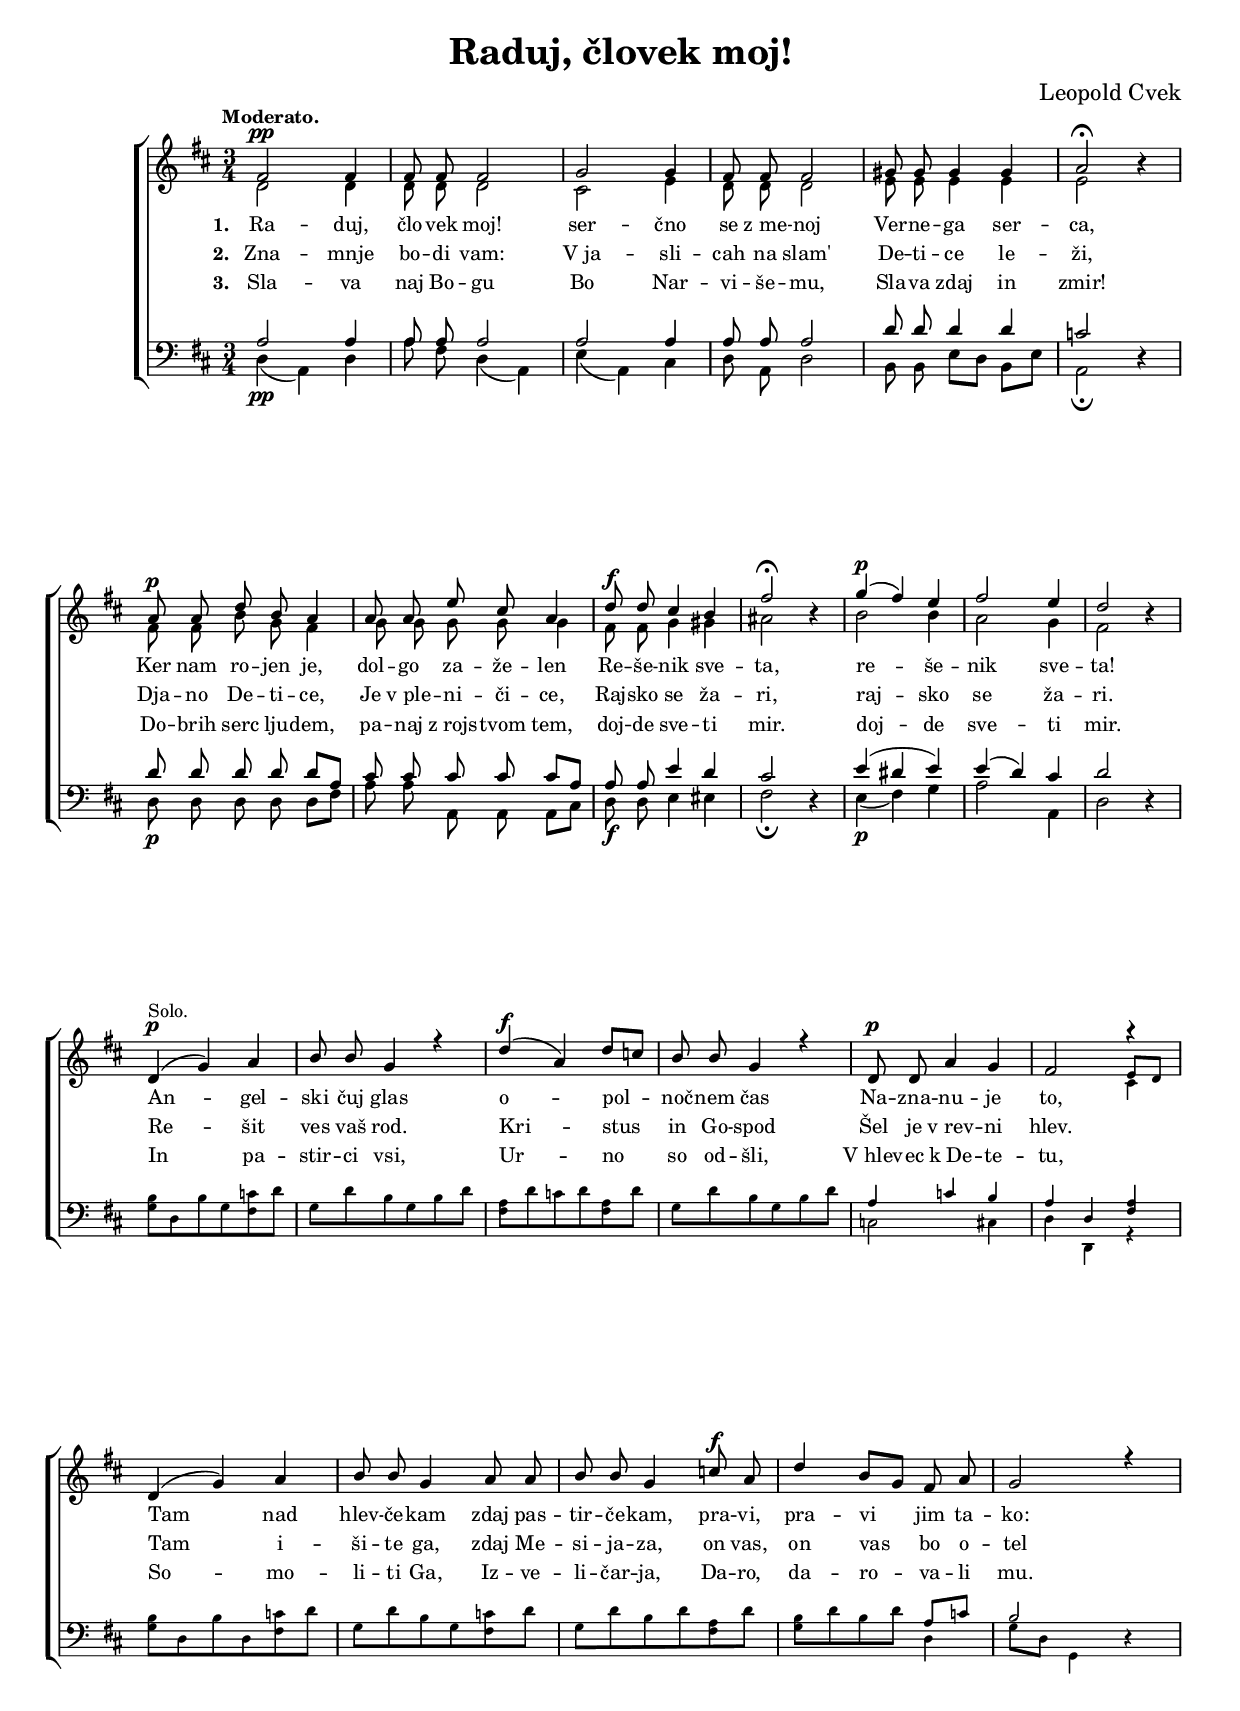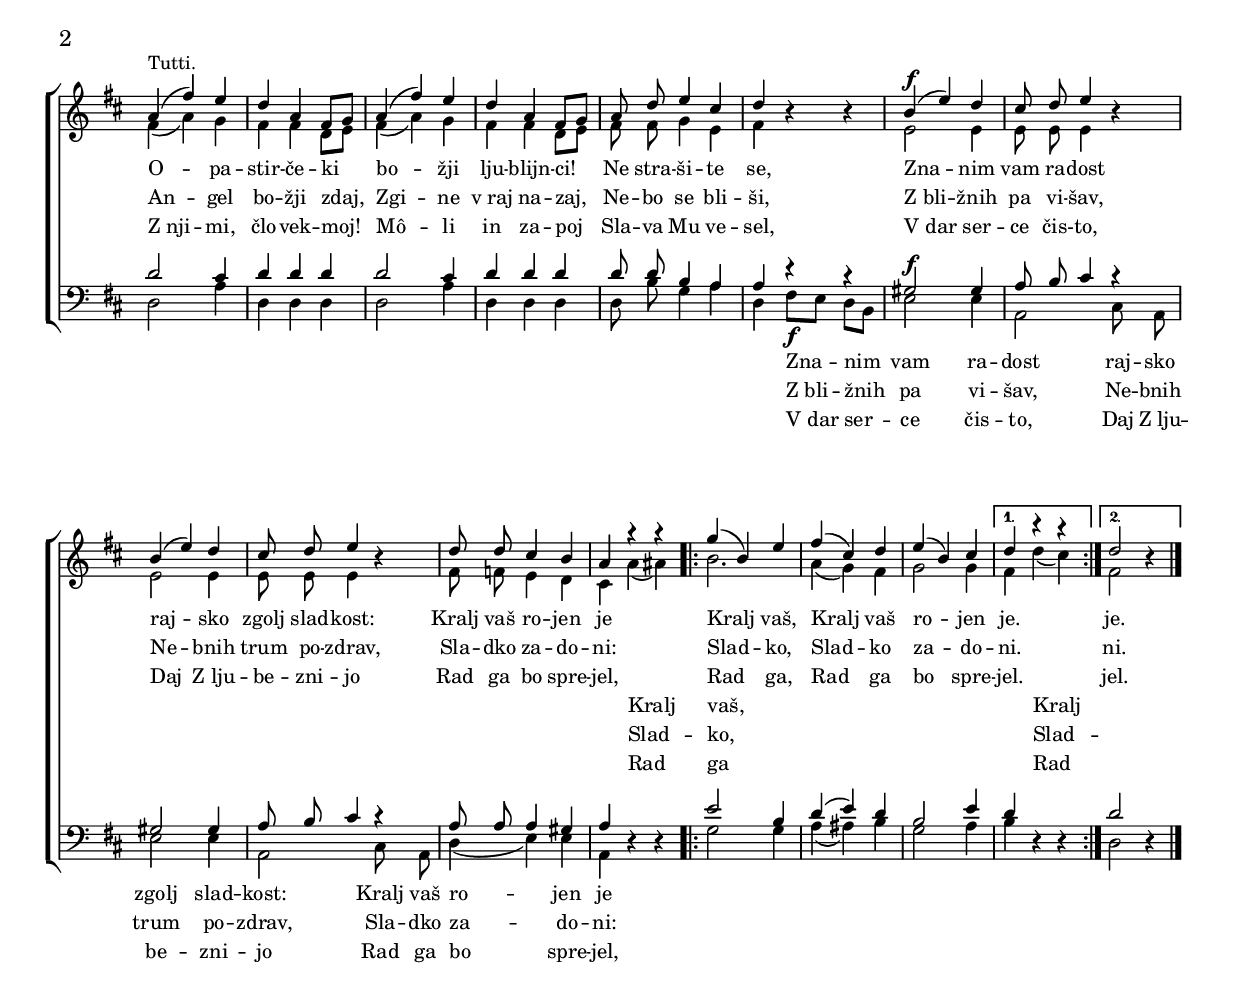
\version "2.22.2"
\language "deutsch"
\header{
  title = "Raduj, človek moj!"
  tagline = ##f
  composer = "Leopold Cvek"
}

global = { \key d \major \time 3/4 \autoBeamOff }

sopran = \relative  {
  \global
  \dynamicUp
  fis'2\pp fis4
  fis8 fis8 fis2
  g2 g4
  fis8 fis8 fis2
  gis8 gis8 gis4 gis4
  a2\fermata r4

  a8\p a8 d8 h8 a4
  a8 a8 e'8 cis8 a4
  d8\f d8 cis4 h4
  fis'2\fermata r4

  g4\p( fis4) e4
  fis2 e4
  d2 r4

  \break
  d,4\p^\markup "Solo." ( g4) a4
  h8 h8 g4 r4
  d'4\f( a4) d8[ c8]
  h8 h8 g4 r4

  d8\p d8 a'4 g4
  fis2 r4

  d4( g4) a4
  h8 h8 g4 a8 a8
  h8 h8 g4 c8\f a8
  d4 h8[ g8] fis8 a8
  g2 r4

  \break
  a4^\markup "Tutti." ( fis'4) e4
  d4 a4 fis8[ g8]
  a4( fis'4) e4
  d4 a4 fis8[ g8]
  a8 d8 e4 cis4
  d4 r4 r4

  h4\f( e4) d4
  cis8 d8 e4 r4
  h4( e4) d4
  cis8 d8 e4 r4
  d8 d8 cis4 h4
  a4 r4 r4

  \repeat volta 2 {
    g'4( h,4) e4
    fis4( cis4) d4
    e4( h4) cis4
  }
  \alternative {
    { d4 r4 r4 }
    { d2 r4 \bar "|." }
  }
}
alto = \relative  {
  \global
  d'2 d4
  d8 d8 d2
  cis2 e4
  d8 d8 d2

  e8 e8 e4 e4
  e2 r4

  fis8 fis8 h8 g8 fis4
  g8 g8 g8 g8 g4
  fis8 fis8 g4 gis4
  ais2 r4

  h2 h4
  a2 g4
  fis2 r4
  s2.*11

  fis4( a4) g4
  fis4 fis4 d8[ e8]
  fis4( a4) g4
  fis4 fis4 d8[ e8]
  fis8 fis8 g4 e4
  fis4 r4 r4

  e2 e4
  e8 e8 e4 r4
  e2 e4
  e8 e8 e4 r4
  fis8 f8 e4 d4
  cis4

  a'4( ais4)
  \repeat volta 2 {
    h2.
    a4( g4) fis4
    g2 g4
  }
  \alternative {
    { fis4 d'4( cis4) | }
    { fis,2 r4 }
  }
}
tenor = \relative {
  \global
  \dynamicUp
  a2 a4
  a8 a8 a2
  a2 a4
  a8 a8 a2
  d8 d8 d4 d4
  c2 r4

  d8 d8 d8 d8 d8[ a8]
  cis8 cis8 cis8 cis8 cis8[ a8]
  a8 a8 e'4 d4
  cis2 r4

  e4( dis4 e4)
  e4( d4) cis4
  d2 r4
  s2.*11

  d2 cis4
  d4 d4 d4
  d2 cis4
  d4 d4 d4
  d8 d8 h4 a4
  a4 r4 r4

  gis2\f gis4
  a8 h8 cis4 r4
  gis2 gis4
  a8 h8 cis4 r4
  a8 a8 a4 gis4
  a4 r4 r4
  \repeat volta 2 {
    e'2 h4
    d4( e4) d4
    h2 e4
  }
  \alternative {
    { d4 r4 r4 | }
    { d2 r4 }
  }
}
bass = \relative  {
  \global
  d4\pp( a4) d4
  a'8 fis8 d4( a4)
  e'4( a,4) cis4
  d8 a8 d2

  h8 h8 e8[ d8] h8[e8]
  a,2\fermata r4

  d8\p d8 d8 d8 d8[ fis8]
  a8 a8 a,8 a8 a8[ cis8]
  d8\f d8 e4 eis4
  fis2\fermata r4
  e4\p( fis4) g4
  a2 a,4
  d2 r4
  s2.*11
  d2 a'4
  d,4 d4 d4
  d2 a'4
  d,4 d4 d4
  d8 h'8 g4 a4
  d,4

  fis8\f[ e8] d8[ h8]
  e2 e4
  a,2 cis8 a8
  e'2 e4
  a,2 cis8 a8
  d4( e4) e4
  a,4 r4 r4
  \repeat volta 2 {
    g'2 g4
    a4( ais4) h4
    g2 a4
  }
  \alternative {
    { h4 r4 r4 | }
    { d,2 r4 }
  }
}

orgS = 0.8
orgA = \relative \magnifyMusic \orgS {
  \global
  s2.*18
  s2 e'8[ d8]
}

orgB = \relative \magnifyMusic \orgS {
  \global
  s2.*18
  s2 cis'4
}

orgC = \relative \magnifyMusic \orgS {
  \global
  \autoBeamOn
  s2.*17
  a4 c4 h4
  a4 d,4 <fis a>4
  s2.*3
  s2 a8[ c8]
  h2 r4
}

orgD = \relative \magnifyMusic \orgS {
  \global
  \autoBeamOn
  s2.*13
  <g h>8 d8 h'8 g8 <fis c'>8 d'8
  g,8 d'8 h8 g8 h8 d8
  <fis, a>8 d'8 c8 d8 <fis, a>8 d'8
  g,8 d'8 h8 g8 h8 d8
  c,2 cis4
  d4 d,4 r4


  <g' h>8 d8 h'8 d,8 <fis c'>8 d'8
  g,8 d'8 h8 g8 <fis c'>8 d'8
  g,8 d'8 h8 d8 <fis, a>8 d'8
  <g, h>8 d'8 h8 d8 d,4
  g8[ d8] g,4 r4
}
kiticaEna = \lyricmode {
  \set stanza = "1. "
  Ra -- duj, člo -- vek moj!
  ser -- čno se "z me" -- noj
  Ver -- ne -- ga ser -- ca,
  Ker nam ro -- jen je,
  dol -- go za -- že -- len
  Re -- še -- nik sve -- ta,
  re -- še -- nik sve -- ta!
  An -- gel -- ski čuj glas
  o -- pol -- noč -- nem čas
  Na -- zna -- nu -- je to,
  Tam nad hlev -- če -- kam zdaj pas -- tir -- če -- kam,
  pra -- vi, pra -- vi jim ta -- ko:

  O -- pa -- stir -- če -- ki bo -- žji lju -- blijn -- ci!
  Ne stra -- ši -- te se,
  Zna -- nim vam ra -- dost
  raj -- sko zgolj slad -- kost:
  Kralj vaš ro -- jen je
  \repeat volta 2 {
    Kralj vaš, Kralj vaš ro -- jen
  }
  \alternative {
    { je. }
    { je. }
  }
}

kiticaEnaBas = \lyricmode {
  \repeat unfold 50 { _ }
  Zna -- nim vam ra -- dost
  raj -- sko zgolj slad -- kost:
  Kralj vaš ro -- jen je
}

kiticaEnaAlt = \lyricmode {
  \repeat unfold 65 { _ }
  Kralj vaš,
  \repeat unfold 5 { _ }
  Kralj
}

kiticaDve = \lyricmode {
  \set stanza = "2. "
  Zna -- mnje bo -- di vam:
  "V ja" -- sli -- cah na slam'
  De -- ti -- ce le -- ži,
  Dja -- no De  -- ti -- ce, Je "v ple" -- ni -- či -- ce,
  Raj -- sko se ža -- ri,
  raj -- sko se ža -- ri.
  Re -- šit ves vaš rod.
  Kri -- stus in Go -- spod
  Šel je "v rev" -- ni hlev.
  Tam i -- ši -- te
  ga, zdaj Me -- si -- ja -- za,
  on vas, on vas bo o -- tel

  An -- gel bo -- žji zdaj,
  Zgi -- ne "v raj" na -- zaj,
  Ne -- bo se bli -- ši,
  "Z bli" -- žnih pa vi -- šav,
  Ne -- bnih trum po -- zdrav,
  Sla -- dko za -- do -- ni:
  \repeat volta 2 {
    Slad -- ko, Slad -- ko za -- do -- 
  }
  \alternative {
    { ni. }
    { ni. }
  }
}

kiticaDveBas = \lyricmode {
  \repeat unfold 50 { _ }
  "Z bli" -- žnih pa vi -- šav,
  Ne -- bnih trum po -- zdrav,
  Sla -- dko za -- do -- ni:
}

kiticaDveAlt = \lyricmode {
  \repeat unfold 65 { _ }
  Slad -- ko,
  \repeat unfold 5 { _ }
  Slad -- ""
}

kiticaTri = \lyricmode {
  \set stanza = "3. "
  Sla -- va naj Bo -- gu
  Bo Nar -- vi -- še -- mu,
  Sla -- va zdaj in zmir!
  Do -- brih serc lju -- dem,
  pa -- naj "z rojs" -- tvom tem,
  doj -- de sve -- ti mir.
  doj -- de sve -- ti mir.

  In pa -- stir -- ci vsi, Ur -- no so od -- šli,
  "V hlev" -- ec "k De" -- te -- tu,
  So -- mo -- li -- ti Ga,
  Iz -- ve -- li -- čar -- ja,
  Da -- ro, da -- ro -- va -- li mu.

  "Z nji" -- mi,  člo -- vek -- moj!
  Mô -- li in za -- poj
  Sla -- va Mu ve -- sel,
  "V dar" ser -- ce čis -- to,
  Daj "Z lju" -- be -- zni -- jo
  Rad ga bo spre -- jel,
  \repeat volta 2 {
    Rad ga, Rad ga bo spre -- jel.
  }
  \alternative {
    { jel. }
    { jel. }
  }
}

kiticaTriBas = \lyricmode {
  \repeat unfold 50 { _ }
  "V dar" ser -- ce čis -- to,
  Daj "Z lju" -- be -- zni -- jo
  Rad ga bo spre -- jel,
}

kiticaTriAlt = \lyricmode {
  \repeat unfold 65 { _ }
  Rad ga
  \repeat unfold 5 { _ }
  Rad
}

\score {
  \new ChoirStaff <<
    \new Staff \with {
      \consists "Merge_rests_engraver"
    }
    <<
      \tempo \markup "Moderato."
      \new Voice = "Sop" { \voiceOne \sopran }
      \new Voice = "Alto" { \voiceTwo \alto }
      \new Voice = "OrgA" { \voiceThree \orgA }
      \new Voice = "OrgB" { \voiceFour \orgB }
      \new Lyrics \lyricsto "Sop" \kiticaEna
      \new Lyrics \lyricsto "Sop" \kiticaDve
      \new Lyrics \lyricsto "Sop" \kiticaTri
      \new Lyrics \lyricsto "Alto" \kiticaEnaAlt
      \new Lyrics \lyricsto "Alto" \kiticaDveAlt
      \new Lyrics \lyricsto "Alto" \kiticaTriAlt
    >>
    \new Staff \with {
      \consists "Merge_rests_engraver"
    }
    <<
      \clef "bass"
      \new Voice = "Tenor" { \voiceOne \tenor }
      \new Voice = "Bass" { \voiceTwo \bass }
      \new Voice = "OrgC" { \voiceThree \orgC }
      \new Voice = "OrgD" { \voiceFour \orgD }
      \new Lyrics \lyricsto "Bass" \kiticaEnaBas
      \new Lyrics \lyricsto "Bass" \kiticaDveBas
      \new Lyrics \lyricsto "Bass" \kiticaTriBas
    >>
  >>
  \layout {
    #(layout-set-staff-size 16)
    \context {
      \Score
      \remove "Bar_number_engraver"
      \override TupletBracket.bracket-visibility = ##f
    }
  }
}
\paper {
  %#(set-paper-size "a5")
  %page-count = #1
}
